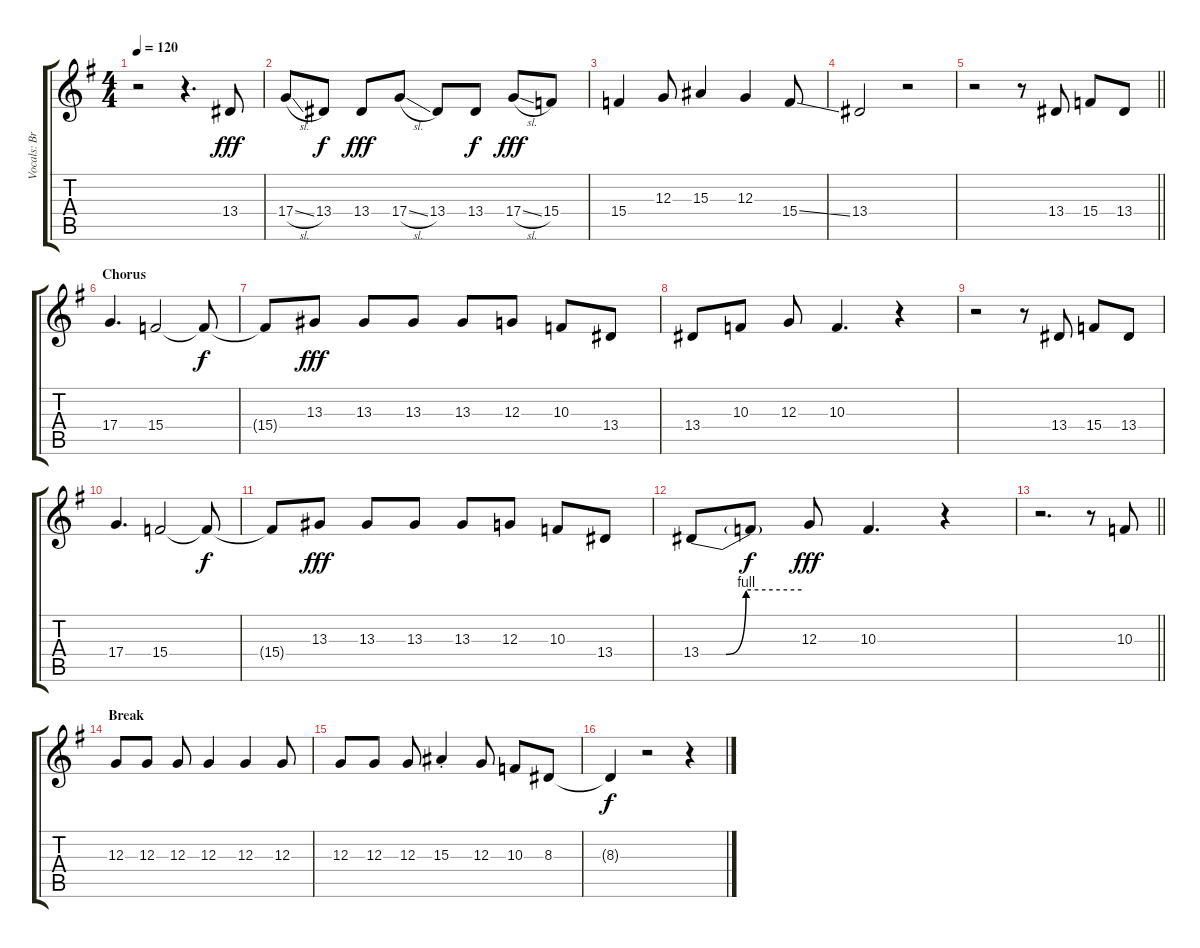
\track ("Vocals: Bret Michaels" "Vocals: Br") {instrument lead6voice}
\staff {score tabs}
\tuning (E4 B3 G3 D3 A2 E2) {hide}
\ts (4 4)
\tempo 120
\clef g2
\ks g
r.2{dy fff} r.4{d} 13.4.8 |
17.4{sl}.8 13.4.8{dy f} 13.4.8{dy fff} 17.4{sl}.8 13.4.8 13.4.8{dy f} 17.4{sl}.8{dy fff} 15.4.8 |
15.4.4 12.3.8 15.3.4 12.3.4 15.4{ss}.8 |
13.4.2 r.2 |
\barLineRight lightlight
r.2 r.8 13.4.8 15.4.8 13.4.8 |
\section ("" "Chorus")
17.4.4{d} 15.4.2 15.4{t}.8{dy f} |
15.4{t}.8 13.3.8{dy fff} 13.3.8 13.3.8 13.3.8 12.3.8 10.3.8 13.4.8 |
13.4.8 10.3.8 12.3.8 10.3.4{d} r.4 |
r.2 r.8 13.4.8 15.4.8 13.4.8 |
17.4.4{d} 15.4.2 15.4{t}.8{dy f} |
15.4{t}.8 13.3.8{dy fff} 13.3.8 13.3.8 13.3.8 12.3.8 10.3.8 13.4.8 |
13.4{be (custom 0 0 15 0 27 4 60 4)}.8 13.4{t}.8{dy f} 12.3.8{dy fff} 10.3.4{d} r.4 |
\barLineRight lightlight
r.2{d} r.8 10.3.8 |
\section ("" "Break")
12.3.8 12.3.8 12.3.8 12.3.4 12.3.4 12.3.8 |
12.3.8 12.3.8 12.3.8 15.3{st}.4 12.3.8 10.3.8 8.3.8 |
8.3{t}.4{dy f} r.2 r.4
